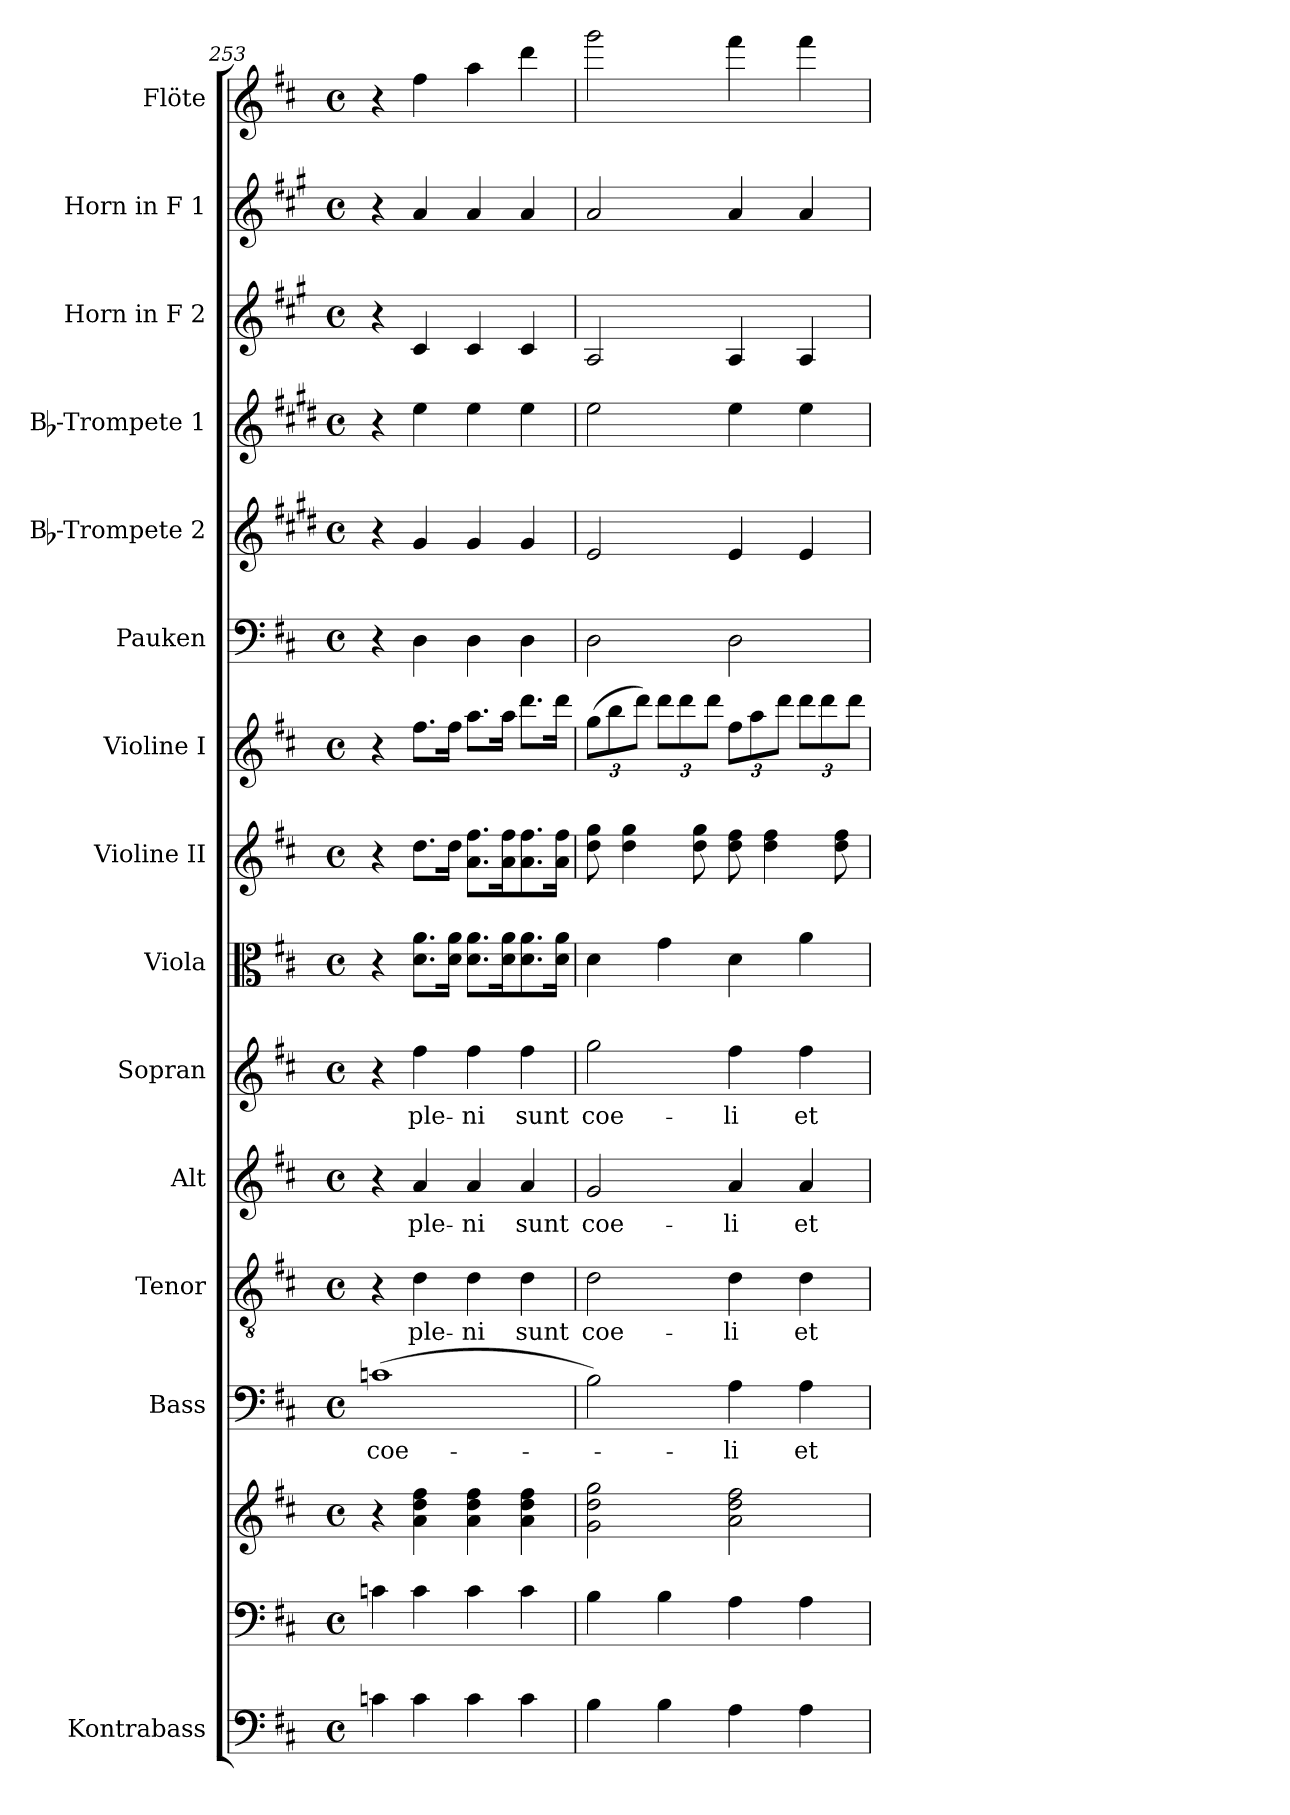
**kern	**kern	**kern	**kern	**text	**kern	**text	**kern	**text	**kern	**text	**kern	**kern	**kern	**kern	**kern	**kern	**kern	**kern	**kern
*part15	*part14	*part14	*part13	*part13	*part12	*part12	*part11	*part11	*part10	*part10	*part9	*part8	*part7	*part6	*part5	*part4	*part3	*part2	*part1
*staff16	*staff15	*staff14	*staff13	*staff13	*staff12	*staff12	*staff11	*staff11	*staff10	*staff10	*staff9	*staff8	*staff7	*staff6	*staff5	*staff4	*staff3	*staff2	*staff1
*I"Kontrabass	*	*	*I"Bass	*	*I"Tenor	*	*I"Alt	*	*I"Sopran	*	*I"Viola	*I"Violine II	*I"Violine I	*I"Pauken	*I"Bb-Trompete 2	*I"Bb-Trompete 1	*I"Horn in F 2	*I"Horn in F 1	*I"Flöte
*I'Kb.	*	*	*I'B.	*	*I'T.	*	*I'A.	*	*I'S.	*	*I'Vla.	*I'Vl. II	*I'Vl. I	*I'Pk.	*I'Bb Trp. 2	*I'Bb Trp. 1	*	*	*I'Fl.
*clefF4	*clefF4	*clefG2	*clefF4	*	*clefGv2	*	*clefG2	*	*clefG2	*	*clefC3	*clefG2	*clefG2	*clefF4	*clefG2	*clefG2	*clefG2	*clefG2	*clefG2
*ITrd7c12	*	*	*	*	*	*	*	*	*	*	*	*	*	*	*ITrd1c2	*ITrd1c2	*ITrd4c7	*ITrd4c7	*
*k[f#c#]	*k[f#c#]	*k[f#c#]	*k[f#c#]	*	*k[f#c#]	*	*k[f#c#]	*	*k[f#c#]	*	*k[f#c#]	*k[f#c#]	*k[f#c#]	*k[f#c#]	*k[f#c#]	*k[f#c#]	*k[f#c#]	*k[f#c#]	*k[f#c#]
*D:	*D:	*D:	*D:	*	*D:	*	*D:	*	*D:	*	*D:	*D:	*D:	*D:	*D:	*D:	*D:	*D:	*D:
*M4/4	*M4/4	*M4/4	*M4/4	*	*M4/4	*	*M4/4	*	*M4/4	*	*M4/4	*M4/4	*M4/4	*M4/4	*M4/4	*M4/4	*M4/4	*M4/4	*M4/4
*met(c)	*met(c)	*met(c)	*met(c)	*	*met(c)	*	*met(c)	*	*met(c)	*	*met(c)	*met(c)	*met(c)	*met(c)	*met(c)	*met(c)	*met(c)	*met(c)	*met(c)
=253	=253	=253	=253	=253	=253	=253	=253	=253	=253	=253	=253	=253	=253	=253	=253	=253	=253	=253	=253
!	!	!	!	!LO:LY:b	!	!	!	!	!	!	!	!	!	!	!	!	!	!	!
4Cn\	4cn\	4r	(>1cn	coe-	4r	.	4r	.	4r	.	4r	4r	4r	4r	4r	4r	4r	4r	4r
!	!	!	!	!	!	!LO:LY:b	!	!LO:LY:b	!	!LO:LY:b	!	!	!	!	!	!	!	!	!
4C\	4c\	4a\ 4dd\ 4ff#\	.	.	4d\	ple-	4a/	ple-	4ff#\	ple-	8.d\ 8.a\L	8.dd\L	8.ff#\L	4D\	4f#/	4dd\	4F#/	4d/	4ff#\
.	.	.	.	.	.	.	.	.	.	.	16d\ 16a\Jk	16dd\Jk	16ff#\Jk	.	.	.	.	.	.
!	!	!	!	!	!	!LO:LY:b	!	!LO:LY:b	!	!LO:LY:b	!	!	!	!	!	!	!	!	!
4C\	4c\	4a\ 4dd\ 4ff#\	.	.	4d\	-ni	4a/	-ni	4ff#\	-ni	8.d\ 8.a\L	8.a\ 8.ff#\L	8.aa\L	4D\	4f#/	4dd\	4F#/	4d/	4aa\
.	.	.	.	.	.	.	.	.	.	.	16d\ 16a\k	16a\ 16ff#\k	16aa\Jk	.	.	.	.	.	.
!	!	!	!	!	!	!LO:LY:b	!	!LO:LY:b	!	!LO:LY:b	!	!	!	!	!	!	!	!	!
4C\	4c\	4a\ 4dd\ 4ff#\	.	.	4d\	sunt	4a/	sunt	4ff#\	sunt	8.d\ 8.a\	8.a\ 8.ff#\	8.ddd\L	4D\	4f#/	4dd\	4F#/	4d/	4ddd\
.	.	.	.	.	.	.	.	.	.	.	16d\ 16a\Jk	16a\ 16ff#\Jk	16ddd\Jk	.	.	.	.	.	.
=254	=254	=254	=254	=254	=254	=254	=254	=254	=254	=254	=254	=254	=254	=254	=254	=254	=254	=254	=254
!	!	!	!	!	!	!LO:LY:b	!	!LO:LY:b	!	!LO:LY:b	!	!	!	!	!	!	!	!	!
4BB\	4B\	2g\ 2dd\ 2gg\	2B\)	.	2d\	coe-	2g/	coe-	2gg\	coe-	4d\	8dd\ 8gg\	(>12gg\L	2D\	2d/	2dd\	2D/	2d/	2ggg\
.	.	.	.	.	.	.	.	.	.	.	.	.	12bb\	.	.	.	.	.	.
.	.	.	.	.	.	.	.	.	.	.	.	4dd\ 4gg\	.	.	.	.	.	.	.
.	.	.	.	.	.	.	.	.	.	.	.	.	12ddd\J)	.	.	.	.	.	.
4BB\	4B\	.	.	.	.	.	.	.	.	.	4g\	.	12ddd\L	.	.	.	.	.	.
.	.	.	.	.	.	.	.	.	.	.	.	.	12ddd\	.	.	.	.	.	.
.	.	.	.	.	.	.	.	.	.	.	.	8dd\ 8gg\	.	.	.	.	.	.	.
.	.	.	.	.	.	.	.	.	.	.	.	.	12ddd\J	.	.	.	.	.	.
!	!	!	!	!LO:LY:b	!	!LO:LY:b	!	!LO:LY:b	!	!LO:LY:b	!	!	!	!	!	!	!	!	!
4AA\	4A\	2a\ 2dd\ 2ff#\	4A\	-li	4d\	-li	4a/	-li	4ff#\	-li	4d\	8dd\ 8ff#\	12ff#\L	2D\	4d/	4dd\	4D/	4d/	4fff#\
.	.	.	.	.	.	.	.	.	.	.	.	.	12aa\	.	.	.	.	.	.
.	.	.	.	.	.	.	.	.	.	.	.	4dd\ 4ff#\	.	.	.	.	.	.	.
.	.	.	.	.	.	.	.	.	.	.	.	.	12ddd\J	.	.	.	.	.	.
!	!	!	!	!LO:LY:b	!	!LO:LY:b	!	!LO:LY:b	!	!LO:LY:b	!	!	!	!	!	!	!	!	!
4AA\	4A\	.	4A\	et	4d\	et	4a/	et	4ff#\	et	4a\	.	12ddd\L	.	4d/	4dd\	4D/	4d/	4fff#\
.	.	.	.	.	.	.	.	.	.	.	.	.	12ddd\	.	.	.	.	.	.
.	.	.	.	.	.	.	.	.	.	.	.	8dd\ 8ff#\	.	.	.	.	.	.	.
.	.	.	.	.	.	.	.	.	.	.	.	.	12ddd\J	.	.	.	.	.	.
=	=	=	=	=	=	=	=	=	=	=	=	=	=	=	=	=	=	=	=
*-	*-	*-	*-	*-	*-	*-	*-	*-	*-	*-	*-	*-	*-	*-	*-	*-	*-	*-	*-
